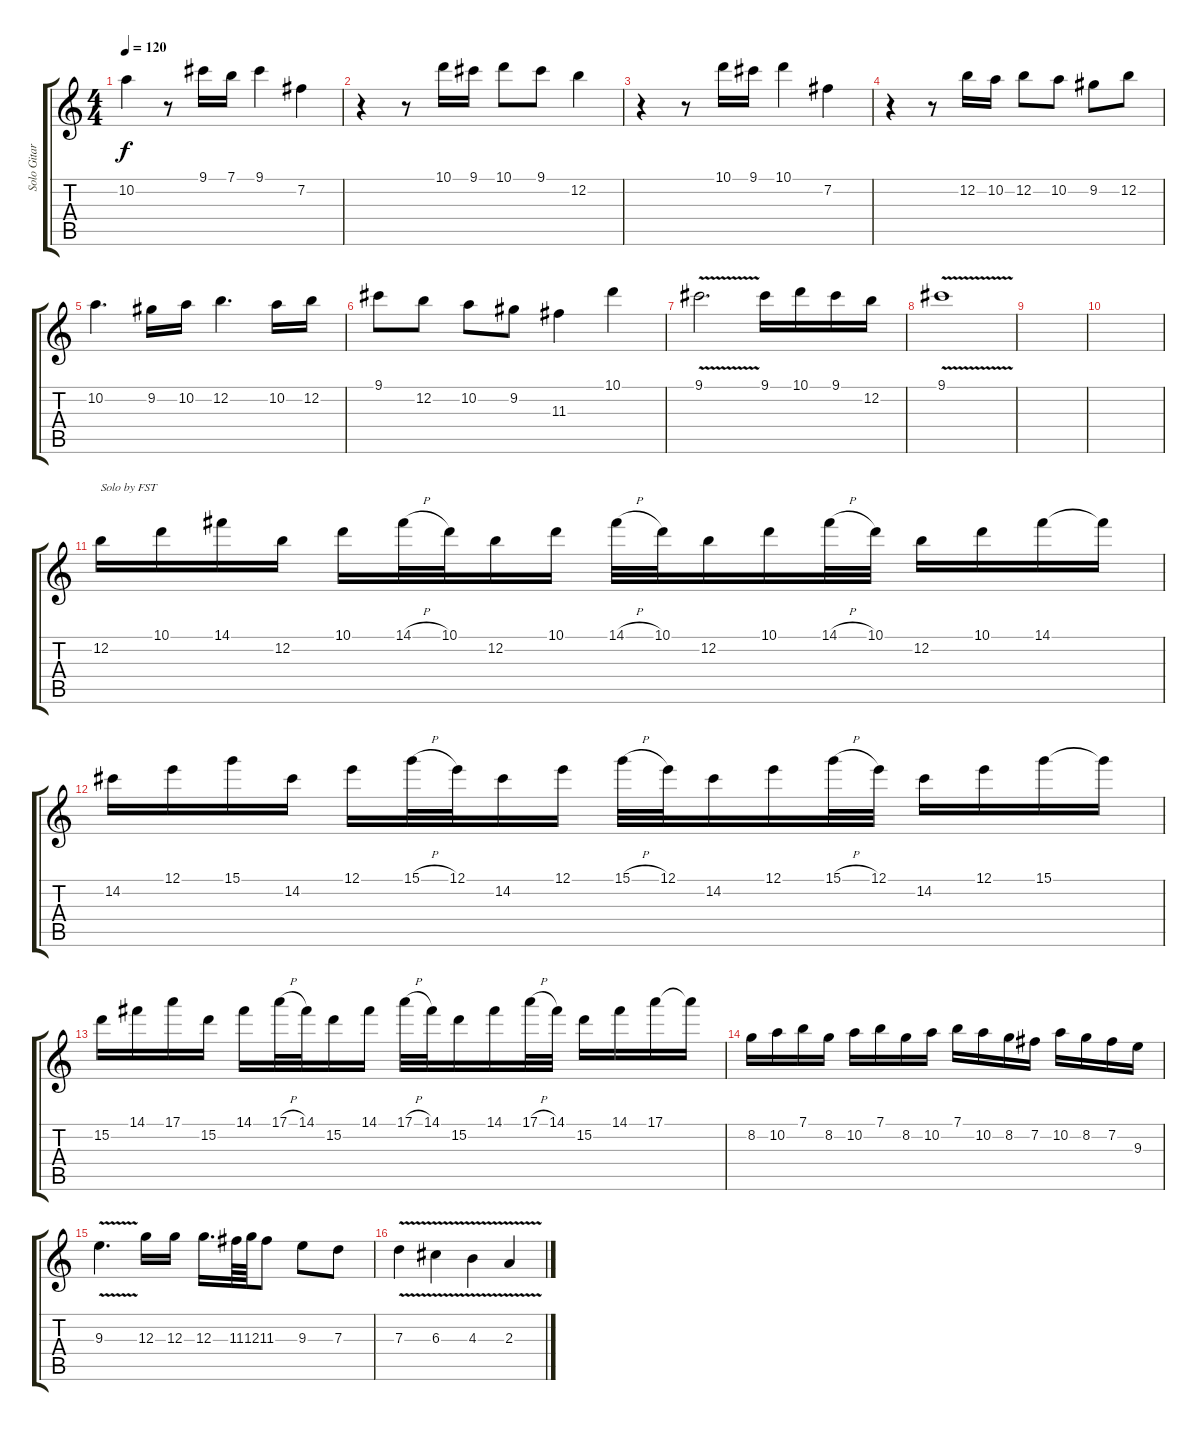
\track ("Solo Gitar" "Solo Gitar") {instrument overdrivenguitar}
\staff {score tabs}
\tuning (E4 B3 G3 D3 A2 E2) {hide}
\ts (4 4)
\tempo 120
\clef g2
\ks c
10.2.4{dy f} r.8 9.1.16 7.1.16 9.1.4 7.2.4 |
r.4 r.8 10.1.16 9.1.16 10.1.8 9.1.8 12.2.4 |
r.4 r.8 10.1.16 9.1.16 10.1.4 7.2.4 |
r.4 r.8 12.2.16 10.2.16 12.2.8 10.2.8 9.2.8 12.2.8 |
10.2.4{d} 9.2.16 10.2.16 12.2.4{d} 10.2.16 12.2.16 |
9.1.8 12.2.8 10.2.8 9.2.8 11.3.4 10.1.4 |
9.1{v}.2{d} 9.1.16 10.1.16 9.1.16 12.2.16 |
9.1{v}.1 |
|
|
12.2.16{txt "Solo by FST"} 10.1.16 14.1.16 12.2.16 10.1.16 14.1{h}.32 10.1.32 12.2.16 10.1.16 14.1{h}.32 10.1.32 12.2.16 10.1.16 14.1{h}.32 10.1.32 12.2.16 10.1.16 14.1.16 14.1{t}.16 |
14.2.16 12.1.16 15.1.16 14.2.16 12.1.16 15.1{h}.32 12.1.32 14.2.16 12.1.16 15.1{h}.32 12.1.32 14.2.16 12.1.16 15.1{h}.32 12.1.32 14.2.16 12.1.16 15.1.16 15.1{t}.16 |
15.2.16 14.1.16 17.1.16 15.2.16 14.1.16 17.1{h}.32 14.1.32 15.2.16 14.1.16 17.1{h}.32 14.1.32 15.2.16 14.1.16 17.1{h}.32 14.1.32 15.2.16 14.1.16 17.1.16 17.1{t}.16 |
8.2.16 10.2.16 7.1.16 8.2.16 10.2.16 7.1.16 8.2.16 10.2.16 7.1.16 10.2.16 8.2.16 7.2.16 10.2.16 8.2.16 7.2.16 9.3.16 |
9.3{v}.4{d} 12.3.16 12.3.16 12.3.16{d} 11.3.64 12.3.64 11.3.8 9.3.8 7.3.8 |
7.3{v}.4 6.3{v}.4 4.3{v}.4 2.3{v}.4
